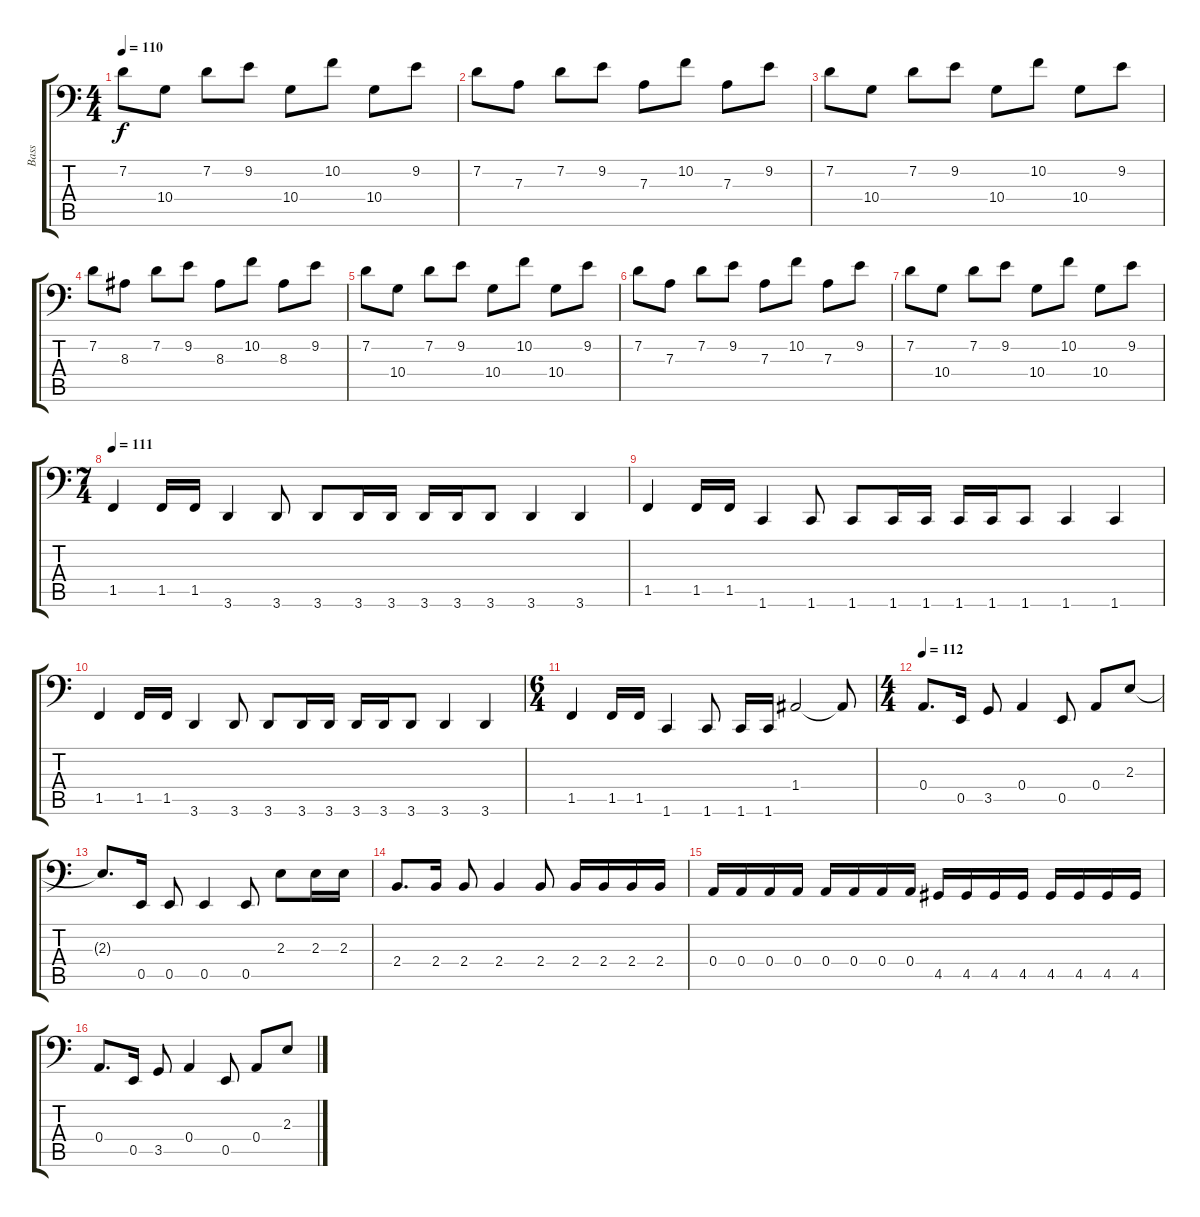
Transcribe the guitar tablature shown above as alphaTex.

\track ("Bass" "Bass") {instrument electricbassfinger}
\staff {score tabs}
\tuning (C3 G2 D2 A1 E1 B0) {hide}
\ts (4 4)
\tempo 110
\clef f4
\ks c
7.2.8{dy f} 10.4.8 7.2.8 9.2.8 10.4.8 10.2.8 10.4.8 9.2.8 |
7.2.8 7.3.8 7.2.8 9.2.8 7.3.8 10.2.8 7.3.8 9.2.8 |
7.2.8 10.4.8 7.2.8 9.2.8 10.4.8 10.2.8 10.4.8 9.2.8 |
7.2.8 8.3.8 7.2.8 9.2.8 8.3.8 10.2.8 8.3.8 9.2.8 |
7.2.8 10.4.8 7.2.8 9.2.8 10.4.8 10.2.8 10.4.8 9.2.8 |
7.2.8 7.3.8 7.2.8 9.2.8 7.3.8 10.2.8 7.3.8 9.2.8 |
7.2.8 10.4.8 7.2.8 9.2.8 10.4.8 10.2.8 10.4.8 9.2.8 |
\ts (7 4)
\tempo 111
1.5.4 1.5.16 1.5.16 3.6.4 3.6.8 3.6.8 3.6.16 3.6.16 3.6.16 3.6.16 3.6.8 3.6.4 3.6.4 |
1.5.4 1.5.16 1.5.16 1.6.4 1.6.8 1.6.8 1.6.16 1.6.16 1.6.16 1.6.16 1.6.8 1.6.4 1.6.4 |
1.5.4 1.5.16 1.5.16 3.6.4 3.6.8 3.6.8 3.6.16 3.6.16 3.6.16 3.6.16 3.6.8 3.6.4 3.6.4 |
\ts (6 4)
1.5.4 1.5.16 1.5.16 1.6.4 1.6.8 1.6.16 1.6.16 1.4.2 1.4{t}.8 |
\ts (4 4)
\tempo 112
0.4.8{d volume 12} 0.5.16 3.5.8 0.4.4 0.5.8 0.4.8 2.3.8 |
2.3{t}.8{d} 0.5.16 0.5.8 0.5.4 0.5.8 2.3.8 2.3.16 2.3.16 |
2.4.8{d} 2.4.16 2.4.8 2.4.4 2.4.8 2.4.16 2.4.16 2.4.16 2.4.16 |
0.4.16 0.4.16 0.4.16 0.4.16 0.4.16 0.4.16 0.4.16 0.4.16 4.5.16 4.5.16 4.5.16 4.5.16 4.5.16 4.5.16 4.5.16 4.5.16 |
0.4.8{d} 0.5.16 3.5.8 0.4.4 0.5.8 0.4.8 2.3.8
